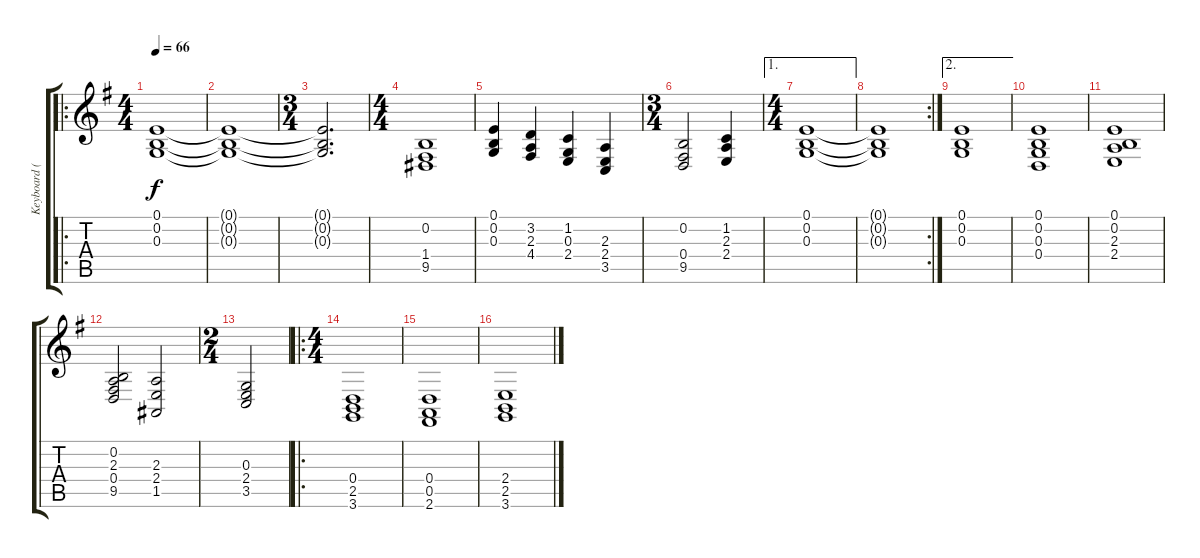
\track ("Keyboard (Organ)" "Keyboard (") {instrument stringensemble1}
\staff {score tabs}
\tuning (E4 B3 G3 D3 A2 E2) {hide}
\ro
\ts (4 4)
\tempo 66
\clef g2
\ks g
(0.1 0.2 0.3).1{dy f volume 10 instrument stringensemble1} |
(0.1{t} 0.2{t} 0.3{t}).1 |
\ts (3 4)
(0.1{t} 0.2{t} 0.3{t}).2{d} |
\ts (4 4)
(0.2 1.4 9.5).1 |
(0.1 0.2 0.3).4 (3.2 2.3 4.4).4 (1.2 0.3 2.4).4 (2.3 2.4 3.5).4 |
\ts (3 4)
(0.2 0.4 9.5).2 (1.2 2.3 2.4).4 |
\ae 1
\ts (4 4)
(0.1 0.2 0.3).1 |
\rc 2
(0.1{t} 0.2{t} 0.3{t}).1 |
\ae 2
(0.1 0.2 0.3).1 |
(0.1 0.2 0.3 0.4).1 |
(0.1 0.2 2.3 2.4).1 |
(0.2 2.3 0.4 9.5).2 (2.3 2.4 1.5).2 |
\ts (2 4)
(0.3 2.4 3.5).2 |
\ro
\ts (4 4)
(0.4 2.5 3.6).1{volume 13 instrument honkytonkpiano} |
(0.4 0.5 2.6).1 |
(2.4 2.5 3.6).1
